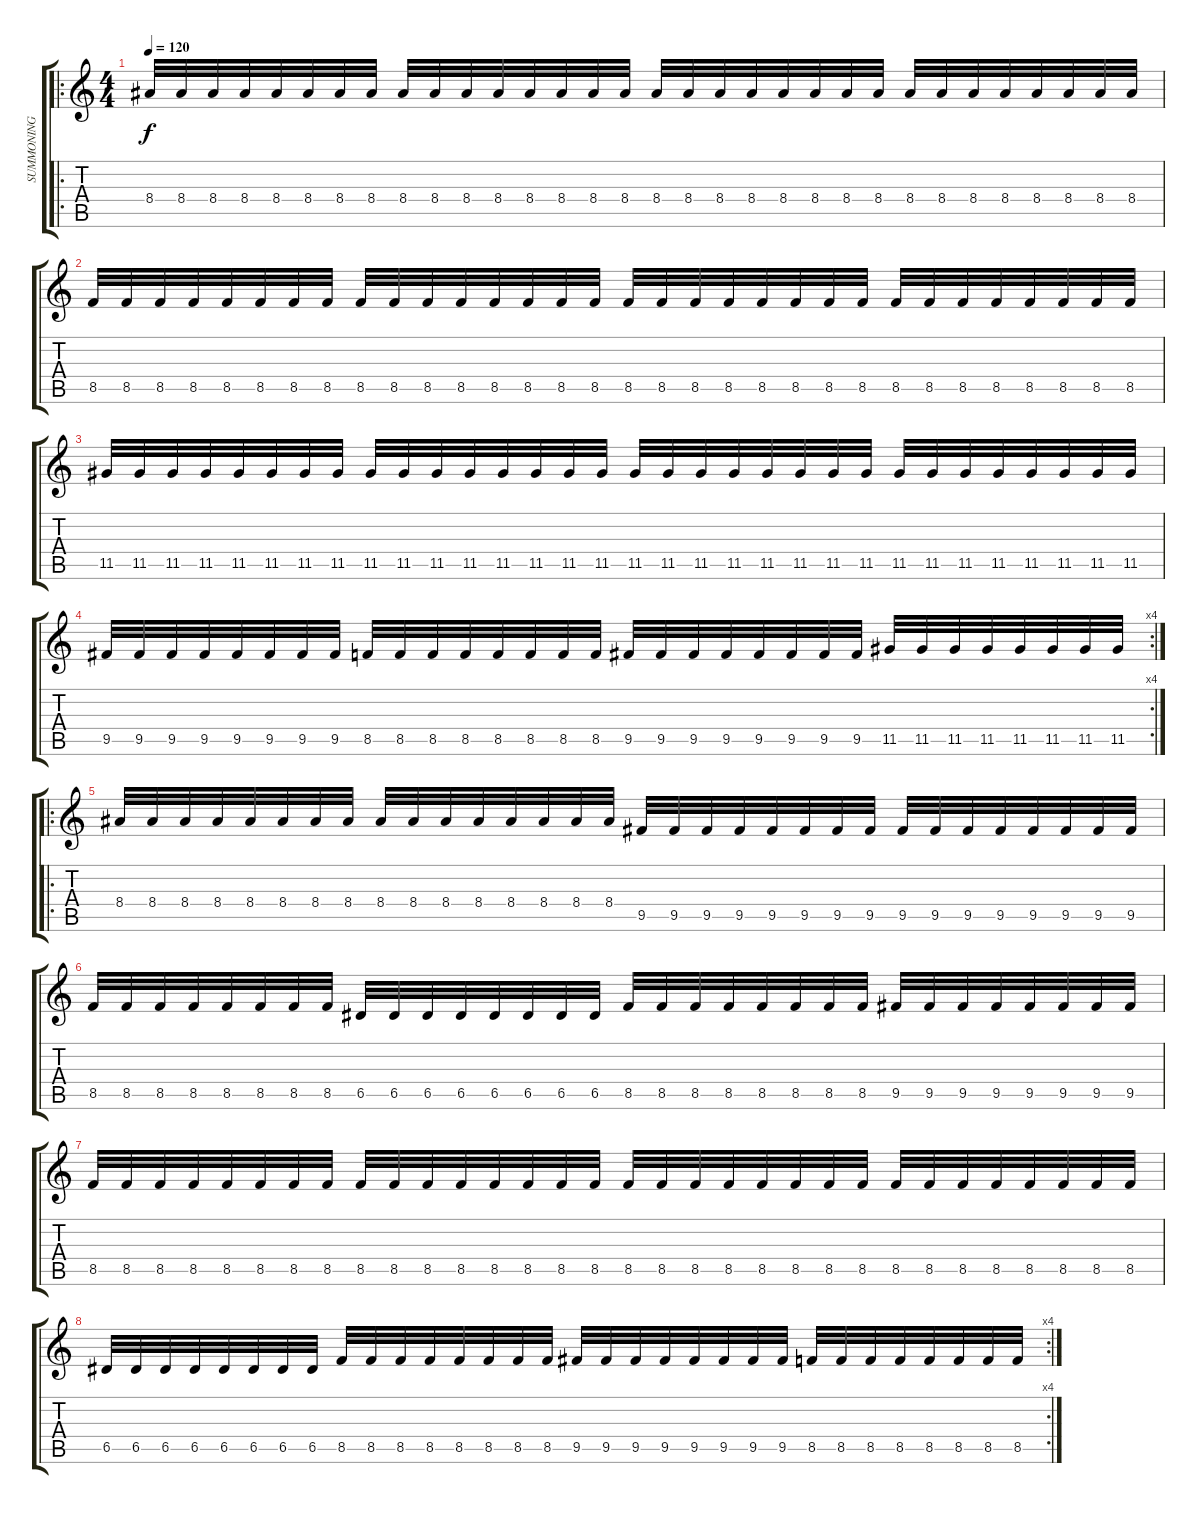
\track ("SUMMONING" "SUMMONING") {instrument overdrivenguitar}
\staff {score tabs}
\tuning (E4 B3 G3 D3 A2 E2) {hide}
\ro
\ts (4 4)
\tempo 120
\clef g2
\ks c
8.4.32{dy f} 8.4.32 8.4.32 8.4.32 8.4.32 8.4.32 8.4.32 8.4.32 8.4.32 8.4.32 8.4.32 8.4.32 8.4.32 8.4.32 8.4.32 8.4.32 8.4.32 8.4.32 8.4.32 8.4.32 8.4.32 8.4.32 8.4.32 8.4.32 8.4.32 8.4.32 8.4.32 8.4.32 8.4.32 8.4.32 8.4.32 8.4.32 |
8.5.32 8.5.32 8.5.32 8.5.32 8.5.32 8.5.32 8.5.32 8.5.32 8.5.32 8.5.32 8.5.32 8.5.32 8.5.32 8.5.32 8.5.32 8.5.32 8.5.32 8.5.32 8.5.32 8.5.32 8.5.32 8.5.32 8.5.32 8.5.32 8.5.32 8.5.32 8.5.32 8.5.32 8.5.32 8.5.32 8.5.32 8.5.32 |
11.5.32 11.5.32 11.5.32 11.5.32 11.5.32 11.5.32 11.5.32 11.5.32 11.5.32 11.5.32 11.5.32 11.5.32 11.5.32 11.5.32 11.5.32 11.5.32 11.5.32 11.5.32 11.5.32 11.5.32 11.5.32 11.5.32 11.5.32 11.5.32 11.5.32 11.5.32 11.5.32 11.5.32 11.5.32 11.5.32 11.5.32 11.5.32 |
\rc 4
9.5.32 9.5.32 9.5.32 9.5.32 9.5.32 9.5.32 9.5.32 9.5.32 8.5.32 8.5.32 8.5.32 8.5.32 8.5.32 8.5.32 8.5.32 8.5.32 9.5.32 9.5.32 9.5.32 9.5.32 9.5.32 9.5.32 9.5.32 9.5.32 11.5.32 11.5.32 11.5.32 11.5.32 11.5.32 11.5.32 11.5.32 11.5.32 |
\ro
8.4.32 8.4.32 8.4.32 8.4.32 8.4.32 8.4.32 8.4.32 8.4.32 8.4.32 8.4.32 8.4.32 8.4.32 8.4.32 8.4.32 8.4.32 8.4.32 9.5.32 9.5.32 9.5.32 9.5.32 9.5.32 9.5.32 9.5.32 9.5.32 9.5.32 9.5.32 9.5.32 9.5.32 9.5.32 9.5.32 9.5.32 9.5.32 |
8.5.32 8.5.32 8.5.32 8.5.32 8.5.32 8.5.32 8.5.32 8.5.32 6.5.32 6.5.32 6.5.32 6.5.32 6.5.32 6.5.32 6.5.32 6.5.32 8.5.32 8.5.32 8.5.32 8.5.32 8.5.32 8.5.32 8.5.32 8.5.32 9.5.32 9.5.32 9.5.32 9.5.32 9.5.32 9.5.32 9.5.32 9.5.32 |
8.5.32 8.5.32 8.5.32 8.5.32 8.5.32 8.5.32 8.5.32 8.5.32 8.5.32 8.5.32 8.5.32 8.5.32 8.5.32 8.5.32 8.5.32 8.5.32 8.5.32 8.5.32 8.5.32 8.5.32 8.5.32 8.5.32 8.5.32 8.5.32 8.5.32 8.5.32 8.5.32 8.5.32 8.5.32 8.5.32 8.5.32 8.5.32 |
\rc 4
6.5.32 6.5.32 6.5.32 6.5.32 6.5.32 6.5.32 6.5.32 6.5.32 8.5.32 8.5.32 8.5.32 8.5.32 8.5.32 8.5.32 8.5.32 8.5.32 9.5.32 9.5.32 9.5.32 9.5.32 9.5.32 9.5.32 9.5.32 9.5.32 8.5.32 8.5.32 8.5.32 8.5.32 8.5.32 8.5.32 8.5.32 8.5.32
